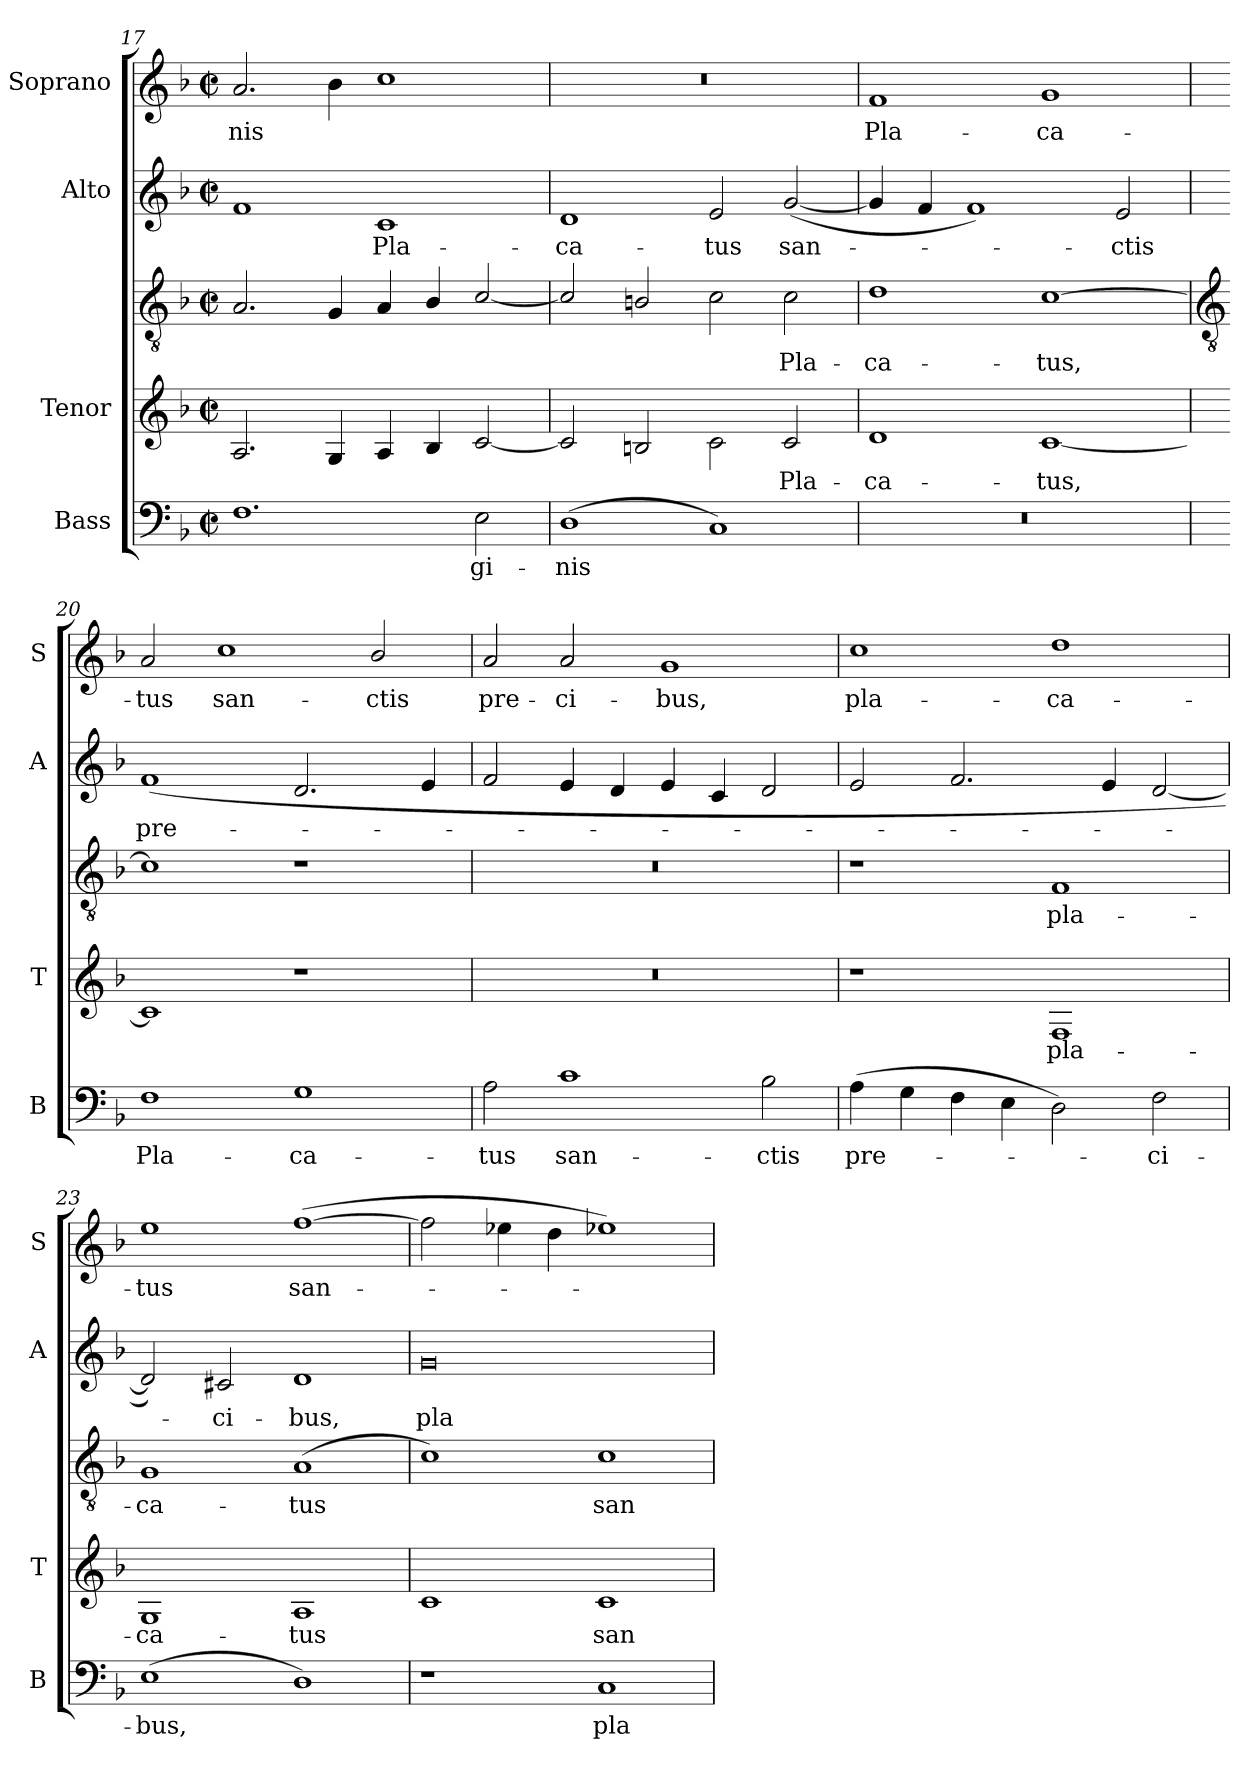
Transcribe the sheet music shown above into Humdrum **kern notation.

**kern	**text	**kern	**text	**kern	**text	**kern	**text	**kern	**text
*part4	*part4	*part3	*part3	*part3	*part3	*part2	*part2	*part1	*part1
*staff5	*staff5	*staff4	*staff4	*staff3	*staff3	*staff2	*staff2	*staff1	*staff1
*I"Bass	*	*I"Tenor	*	*	*	*I"Alto	*	*I"Soprano	*
*I'B	*	*I'T	*	*	*	*I'A	*	*I'S	*
*clefF4	*	*	*	*clefGv2	*	*clefG2	*	*clefG2	*
*k[b-]	*	*k[b-]	*	*k[b-]	*	*k[b-]	*	*k[b-]	*
*F:	*	*F:	*	*F:	*	*F:	*	*F:	*
*M4/2	*	*M4/2	*	*M4/2	*	*M4/2	*	*M4/2	*
*met(c|)	*	*met(c|)	*	*met(c|)	*	*met(c|)	*	*met(c|)	*
=17	=17	=17	=17	=17	=17	=17	=17	=17	=17
!	!	!	!	!	!	!	!	!	!LO:LY:b
1.F	.	2.A	.	2.A	.	1f	.	2.a	-nis
.	.	4G	.	4G	.	.	.	4b-	.
!	!	!	!	!	!	!	!LO:LY:b	!	!
.	.	4A	.	4A	.	1c	Pla-	1cc	.
.	.	4B-/	.	4B-/	.	.	.	.	.
!	!LO:LY:b	!	!	!	!	!	!	!	!
2E	gi-	[2c/	.	[2c/	.	.	.	.	.
=18	=18	=18	=18	=18	=18	=18	=18	=18	=18
!	!LO:LY:b	!	!	!	!	!	!LO:LY:b	!	!
(<1D	-nis	2c/]	.	2c/]	.	1d	-ca-	0r	.
.	.	2B/	.	2B/	.	.	.	.	.
!	!	!	!	!	!	!	!LO:LY:b	!	!
1C)	.	2c\	.	2c\	.	2e	-tus	.	.
!	!	!	!LO:LY:b	!	!LO:LY:b	!	!LO:LY:b	!	!
.	.	2c	Pla-	2c	Pla-	(<[2g	san-	.	.
=19	=19	=19	=19	=19	=19	=19	=19	=19	=19
!	!	!	!LO:LY:b	!	!LO:LY:b	!	!	!	!LO:LY:b
0r	.	1d	-ca-	1d	-ca-	4g]	.	1f	Pla-
.	.	.	.	.	.	4f	.	.	.
.	.	.	.	.	.	1f)	.	.	.
!	!	!	!LO:LY:b	!	!LO:LY:b	!	!	!	!LO:LY:b
.	.	[1c	-tus,	[1c	-tus,	.	.	1g	-ca-
!	!	!	!	!	!	!	!LO:LY:b	!	!
.	.	.	.	.	.	2e	ctis	.	.
!!LO:LB:g=z
=20	=20	=20	=20	=20	=20	=20	=20	=20	=20
*	*	*	*	*clefGv2	*	*	*	*	*
!	!LO:LY:b	!	!	!	!	!	!LO:LY:b	!	!LO:LY:b
1F	Pla-	1c]	.	1c]	.	(<1f	pre-	2a	-tus
!	!	!	!	!	!	!	!	!	!LO:LY:b
.	.	.	.	.	.	.	.	1cc	san-
!	!LO:LY:b	!	!	!	!	!	!	!	!
1G	-ca-	1r	.	1r	.	2.d	.	.	.
!	!	!	!	!	!	!	!	!	!LO:LY:b
.	.	.	.	.	.	.	.	2b-/	-ctis
.	.	.	.	.	.	4e	.	.	.
=21	=21	=21	=21	=21	=21	=21	=21	=21	=21
!	!LO:LY:b	!	!	!	!	!	!	!	!LO:LY:b
2A	-tus	0r	.	0r	.	2f	.	2a	pre-
!	!LO:LY:b	!	!	!	!	!	!	!	!LO:LY:b
1c	san-	.	.	.	.	4e	.	2a	-ci-
.	.	.	.	.	.	4d	.	.	.
!	!	!	!	!	!	!	!	!	!LO:LY:b
.	.	.	.	.	.	4e	.	1g	-bus,
.	.	.	.	.	.	4c	.	.	.
!	!LO:LY:b	!	!	!	!	!	!	!	!
2B-	-ctis	.	.	.	.	2d	.	.	.
=22	=22	=22	=22	=22	=22	=22	=22	=22	=22
!	!LO:LY:b	!	!	!	!	!	!	!	!LO:LY:b
(>4A	pre-	1r	.	1r	.	2e	.	1cc	pla-
4G	.	.	.	.	.	.	.	.	.
4F	.	.	.	.	.	2.f	.	.	.
4E	.	.	.	.	.	.	.	.	.
!	!	!	!LO:LY:b	!	!LO:LY:b	!	!	!	!LO:LY:b
2D)	.	1F	pla-	1F	pla-	.	.	1dd	-ca-
.	.	.	.	.	.	4e	.	.	.
!	!LO:LY:b	!	!	!	!	!	!	!	!
2F	ci-	.	.	.	.	[2d	.	.	.
=23	=23	=23	=23	=23	=23	=23	=23	=23	=23
!	!LO:LY:b	!	!LO:LY:b	!	!LO:LY:b	!	!	!	!LO:LY:b
(>1E	-bus,	1G	-ca-	1G	-ca-	2d])	.	1ee	-tus
!	!	!	!	!	!	!	!LO:LY:b	!	!
.	.	.	.	.	.	2c#	ci-	.	.
!	!	!	!LO:LY:b	!	!LO:LY:b	!	!LO:LY:b	!	!LO:LY:b
1D)	.	1A	-tus	(<1A	-tus	1d	-bus,	(>[1ff	san-
=24	=24	=24	=24	=24	=24	=24	=24	=24	=24
!	!	!	!	!	!	!	!LO:LY:b	!	!
1r	.	1c	.	1c)	.	0g	pla-	2ff]	.
.	.	.	.	.	.	.	.	4ee-	.
.	.	.	.	.	.	.	.	4dd	.
!	!LO:LY:b	!	!LO:LY:b	!	!LO:LY:b	!	!	!	!
1C	pla-	1c	san-	1c	san-	.	.	1ee-X)	.
=	=	=	=	=	=	=	=	=	=
*-	*-	*-	*-	*-	*-	*-	*-	*-	*-
